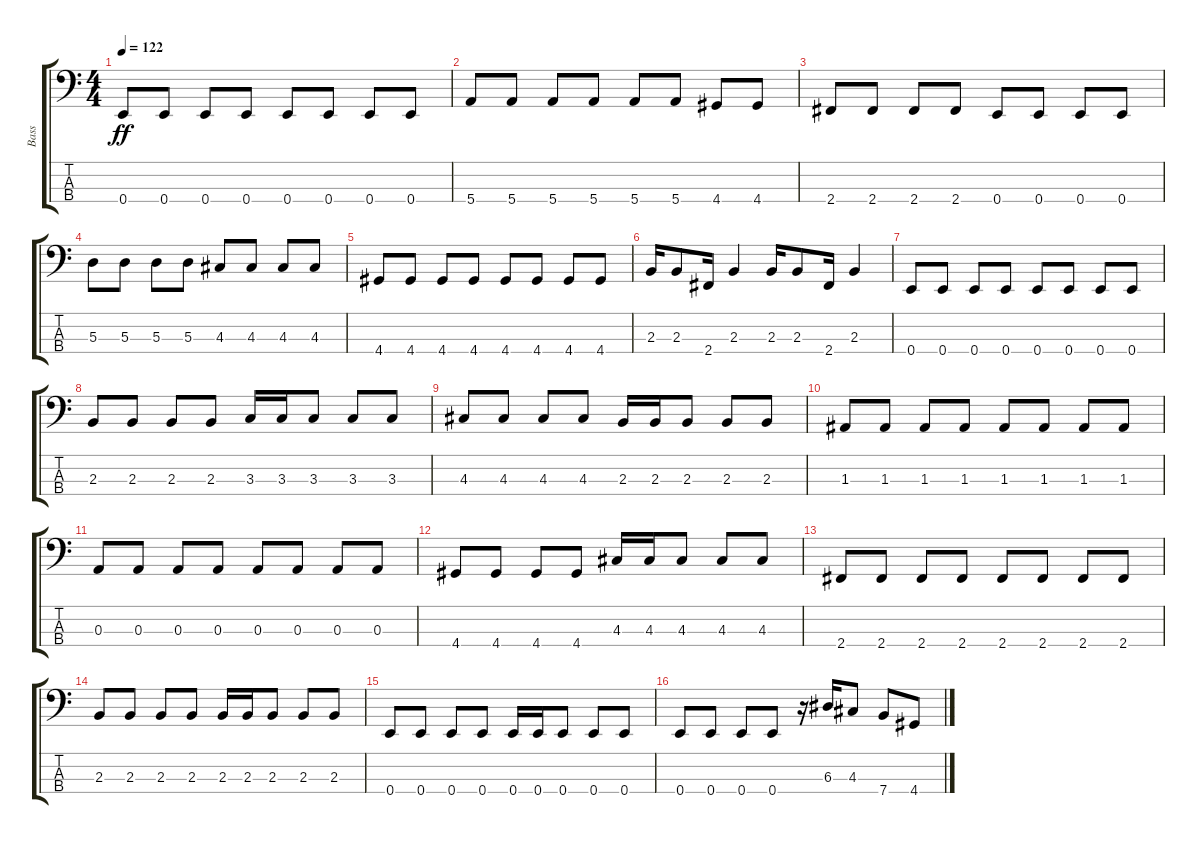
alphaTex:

\track ("Bass" "Bass") {instrument electricbassfinger}
\staff {score tabs}
\tuning (G2 D2 A1 E1) {hide}
\ts (4 4)
\tempo 122
\clef f4
\ks c
0.4.8{dy ff} 0.4.8 0.4.8 0.4.8 0.4.8 0.4.8 0.4.8 0.4.8 |
5.4.8 5.4.8 5.4.8 5.4.8 5.4.8 5.4.8 4.4.8 4.4.8 |
2.4.8 2.4.8 2.4.8 2.4.8 0.4.8 0.4.8 0.4.8 0.4.8 |
5.3.8 5.3.8 5.3.8 5.3.8 4.3.8 4.3.8 4.3.8 4.3.8 |
4.4.8 4.4.8 4.4.8 4.4.8 4.4.8 4.4.8 4.4.8 4.4.8 |
2.3.16 2.3.8 2.4.16 2.3.4 2.3.16 2.3.8 2.4.16 2.3.4 |
0.4.8 0.4.8 0.4.8 0.4.8 0.4.8 0.4.8 0.4.8 0.4.8 |
2.3.8 2.3.8 2.3.8 2.3.8 3.3.16 3.3.16 3.3.8 3.3.8 3.3.8 |
4.3.8 4.3.8 4.3.8 4.3.8 2.3.16 2.3.16 2.3.8 2.3.8 2.3.8 |
1.3.8 1.3.8 1.3.8 1.3.8 1.3.8 1.3.8 1.3.8 1.3.8 |
0.3.8 0.3.8 0.3.8 0.3.8 0.3.8 0.3.8 0.3.8 0.3.8 |
4.4.8 4.4.8 4.4.8 4.4.8 4.3.16 4.3.16 4.3.8 4.3.8 4.3.8 |
2.4.8 2.4.8 2.4.8 2.4.8 2.4.8 2.4.8 2.4.8 2.4.8 |
2.3.8 2.3.8 2.3.8 2.3.8 2.3.16 2.3.16 2.3.8 2.3.8 2.3.8 |
0.4.8 0.4.8 0.4.8 0.4.8 0.4.16 0.4.16 0.4.8 0.4.8 0.4.8 |
0.4.8 0.4.8 0.4.8 0.4.8 r.16 6.3.16 4.3.8 7.4.8 4.4.8
